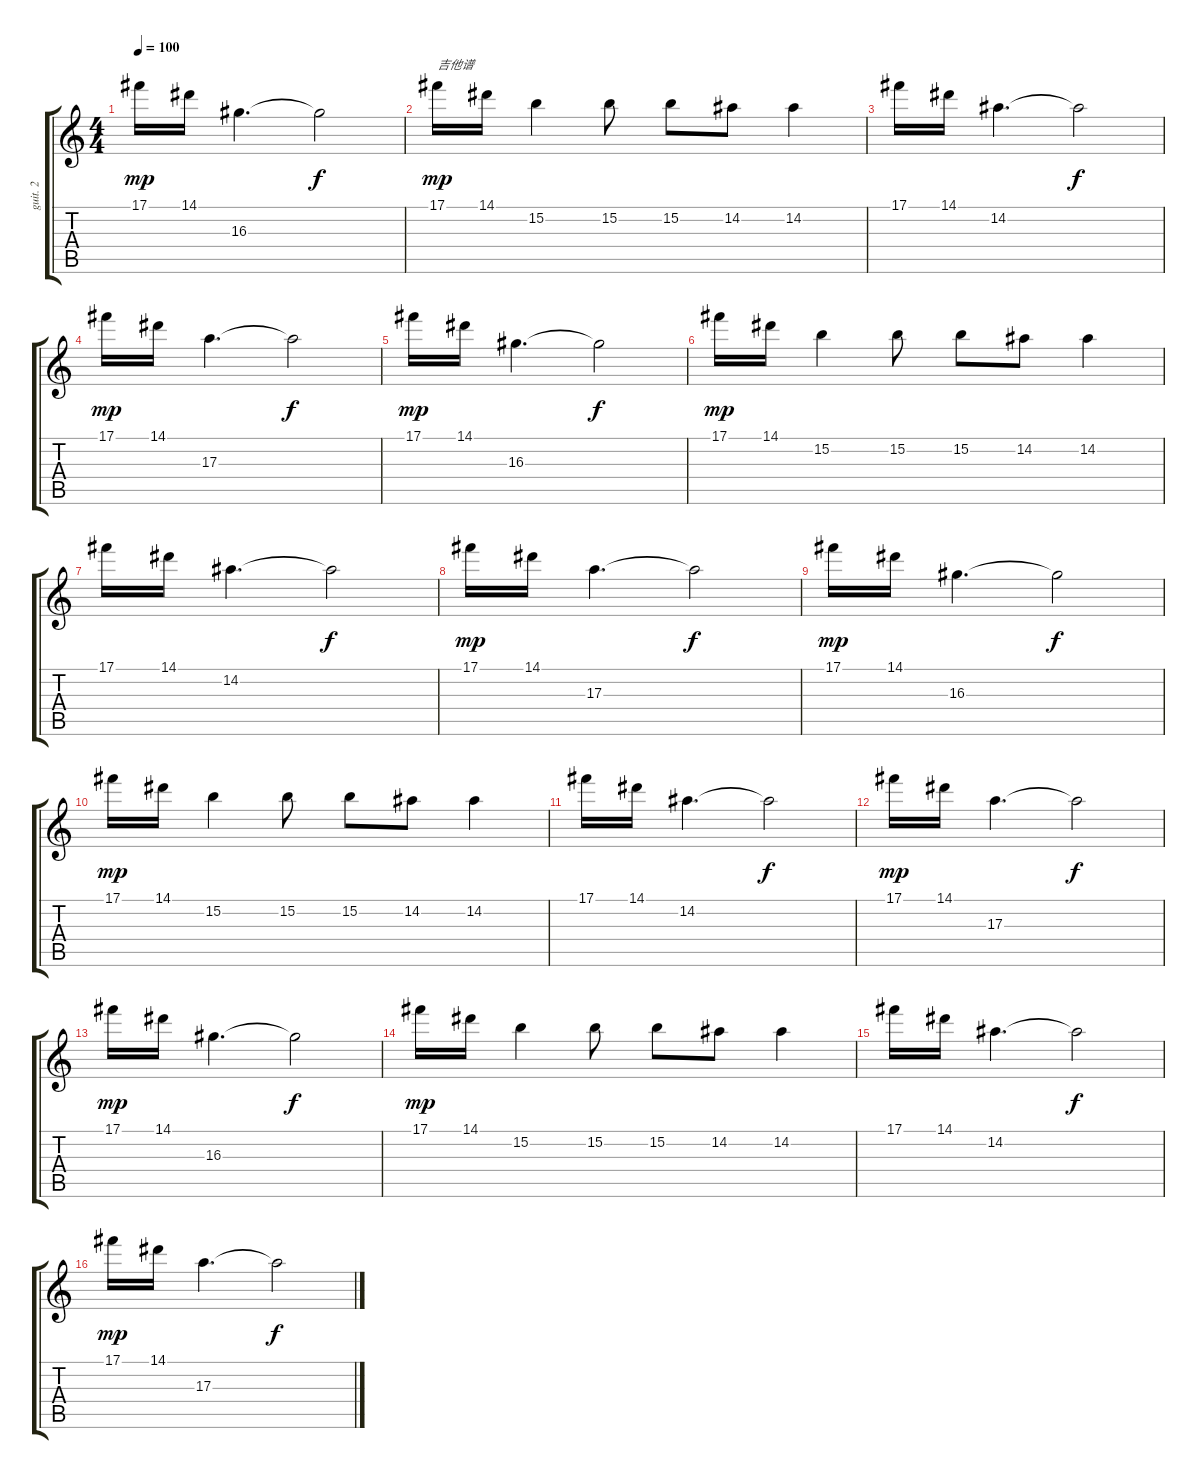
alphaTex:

\track ("guit. 2" "guit. 2") {instrument distortionguitar}
\staff {score tabs}
\tuning (Db4 Ab3 E3 B2 Gb2 Db2) {hide}
\ts (4 4)
\tempo 100
\clef g2
\ks c
17.1.16{dy mp instrument acousticguitarsteel} 14.1.16 16.3.4{d} 16.3{t}.2{dy f} |
17.1.16{txt "吉他谱" dy mp} 14.1.16 15.2.4 15.2.8 15.2.8 14.2.8 14.2.4 |
17.1.16{instrument acousticguitarsteel} 14.1.16 14.2.4{d} 14.2{t}.2{dy f} |
17.1.16{dy mp} 14.1.16 17.3.4{d} 17.3{t}.2{dy f} |
17.1.16{dy mp instrument acousticguitarsteel} 14.1.16 16.3.4{d} 16.3{t}.2{dy f} |
17.1.16{dy mp} 14.1.16 15.2.4 15.2.8 15.2.8 14.2.8 14.2.4 |
17.1.16{instrument acousticguitarsteel} 14.1.16 14.2.4{d} 14.2{t}.2{dy f} |
17.1.16{dy mp} 14.1.16 17.3.4{d} 17.3{t}.2{dy f} |
17.1.16{dy mp instrument acousticguitarsteel} 14.1.16 16.3.4{d} 16.3{t}.2{dy f} |
17.1.16{dy mp} 14.1.16 15.2.4 15.2.8 15.2.8 14.2.8 14.2.4 |
17.1.16{instrument acousticguitarsteel} 14.1.16 14.2.4{d} 14.2{t}.2{dy f} |
17.1.16{dy mp} 14.1.16 17.3.4{d} 17.3{t}.2{dy f} |
17.1.16{dy mp instrument acousticguitarsteel} 14.1.16 16.3.4{d} 16.3{t}.2{dy f} |
17.1.16{dy mp} 14.1.16 15.2.4 15.2.8 15.2.8 14.2.8 14.2.4 |
17.1.16{instrument acousticguitarsteel} 14.1.16 14.2.4{d} 14.2{t}.2{dy f} |
17.1.16{dy mp} 14.1.16 17.3.4{d} 17.3{t}.2{dy f}
